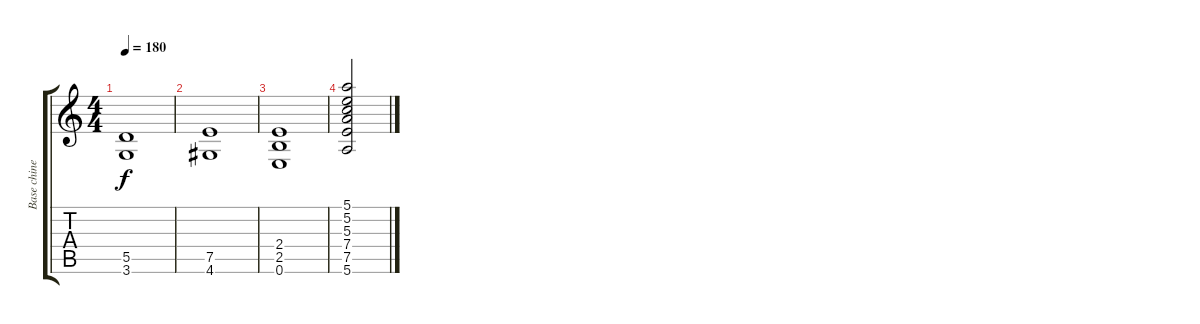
\track ("Base chinelona" "Base chine") {instrument distortionguitar}
\staff {score tabs}
\tuning (E4 B3 G3 D3 A2 E2) {hide}
\ts (4 4)
\tempo 180
\clef g2
\ks c
(5.5 3.6).1{dy f} |
(7.5 4.6).1 |
(2.4 2.5 0.6).1 |
(5.1 5.2 5.3 7.4 7.5 5.6).2
